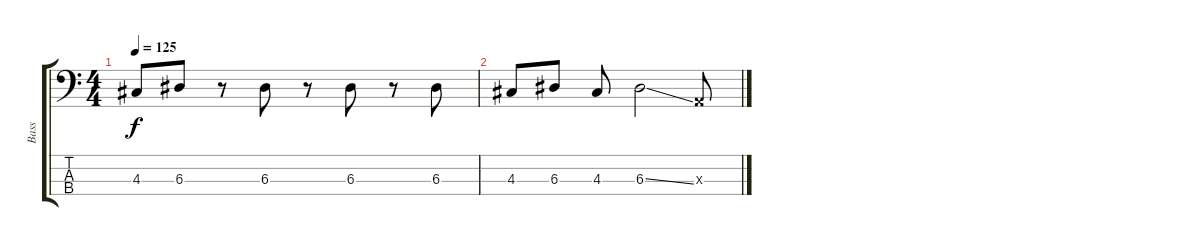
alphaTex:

\track ("Bass" "Bass") {instrument electricbassfinger}
\staff {score tabs}
\tuning (G2 D2 A1 E1) {hide}
\ts (4 4)
\tempo 125
\clef f4
\ks c
4.3.8{dy f} 6.3.8 r.8 6.3.8 r.8 6.3.8 r.8 6.3.8 |
4.3.8 6.3.8 4.3.8 6.3{ss}.2 0.3{x}.8
